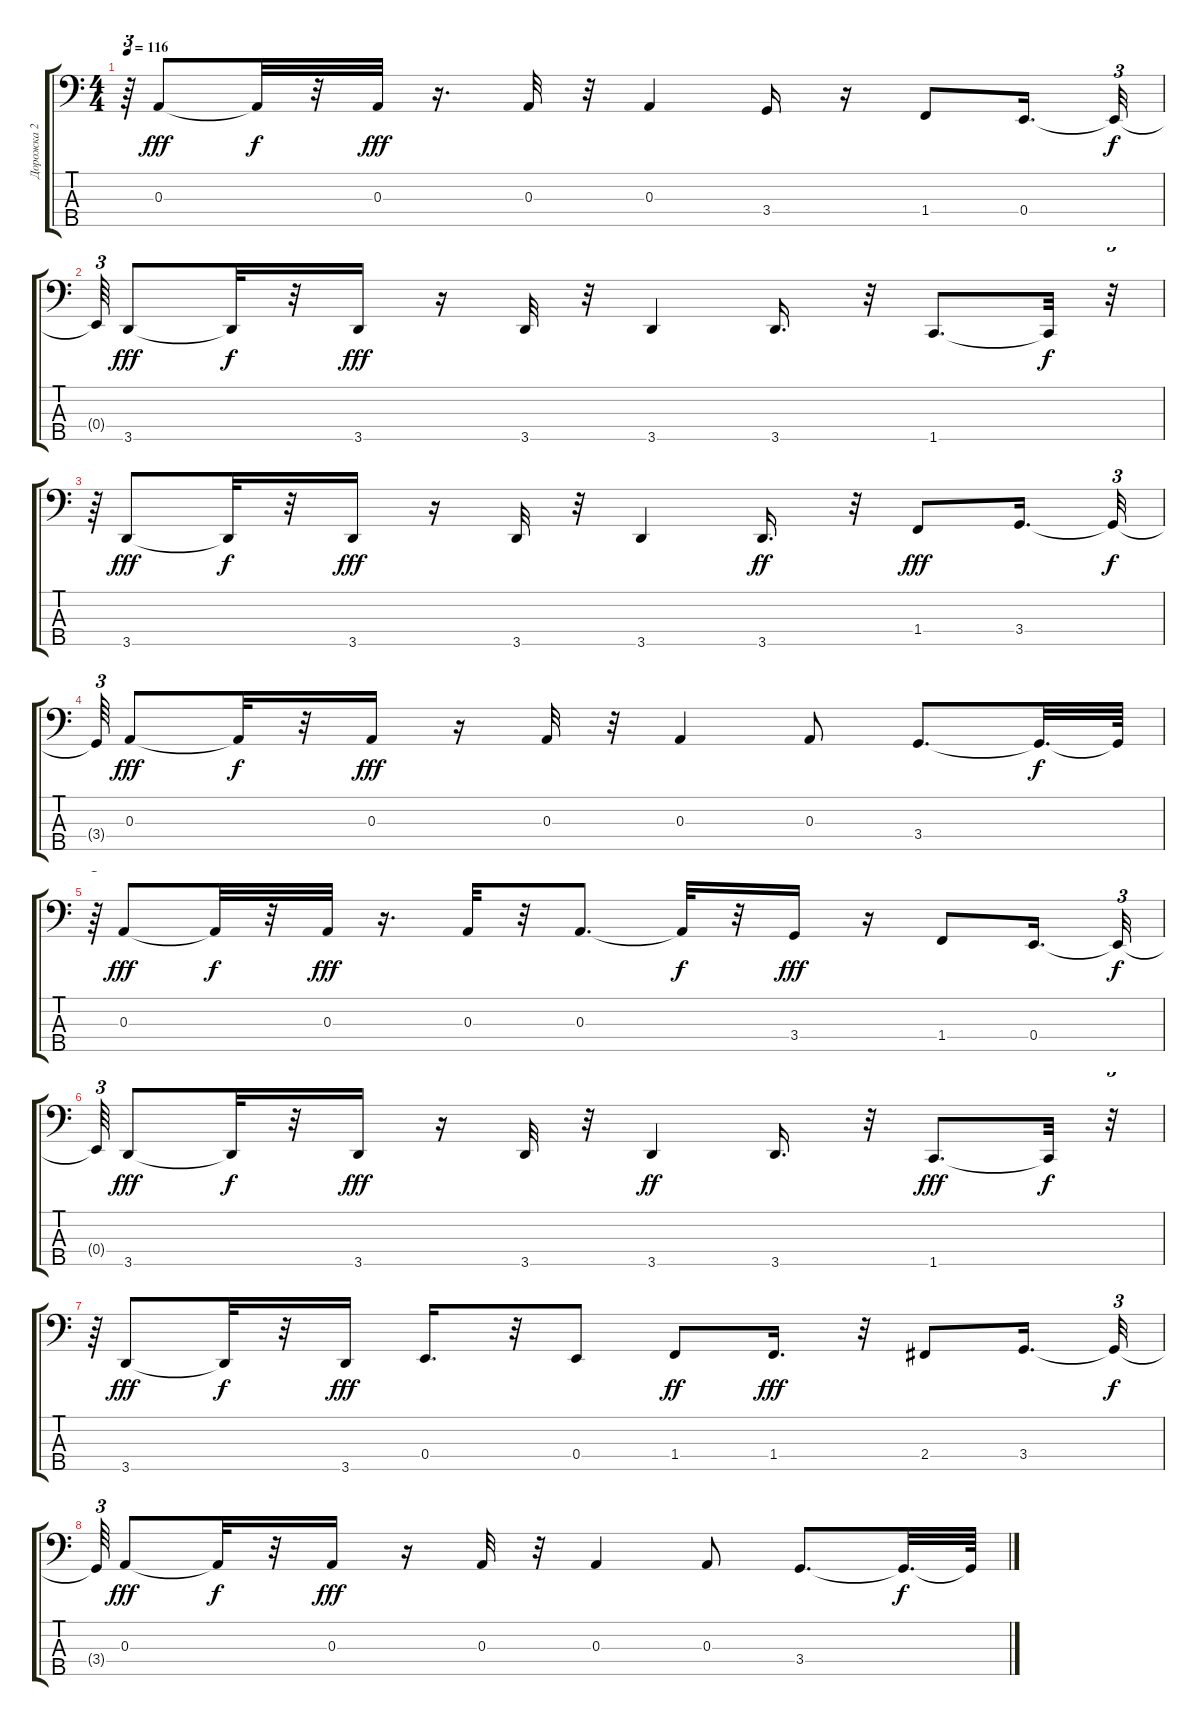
\track ("Дорожка 2" "Дорожка 2") {instrument electricbassfinger}
\staff {score tabs}
\tuning (G2 D2 A1 E1 B0) {hide}
\ts (4 4)
\tempo 116
\clef f4
\ks c
r.64{tu (3 2) dy f} 0.3.8{dy fff} 0.3{t}.32{dy f} r.32 0.3.32{dy fff} r.16{d} 0.3.32 r.32 0.3.4 3.4.16 r.16 1.4.8 0.4.16{d} 0.4{t}.32{tu (3 2) dy f} |
0.4{t}.64{tu (3 2)} 3.5.8{dy fff} 3.5{t}.32{dy f} r.32 3.5.16{dy fff} r.16 3.5.32 r.32 3.5.4 3.5.16{d} r.32 1.5.8{d} 1.5{t}.32{dy f} r.32{tu (3 2)} |
r.64{tu (3 2)} 3.5.8{dy fff} 3.5{t}.32{dy f} r.32 3.5.16{dy fff} r.16 3.5.32 r.32 3.5.4 3.5.16{d dy ff} r.32 1.4.8{dy fff} 3.4.16{d} 3.4{t}.32{tu (3 2) dy f} |
3.4{t}.64{tu (3 2)} 0.3.8{dy fff} 0.3{t}.32{dy f} r.32 0.3.16{dy fff} r.16 0.3.32 r.32 0.3.4 0.3.8 3.4.8{d} 3.4{t}.32{d dy f} 3.4{t}.64 |
r.64{tu (3 2)} 0.3.8{dy fff} 0.3{t}.32{dy f} r.32 0.3.32{dy fff} r.16{d} 0.3.32 r.32 0.3.8{d} 0.3{t}.32{dy f} r.32 3.4.16{dy fff} r.16 1.4.8 0.4.16{d} 0.4{t}.32{tu (3 2) dy f} |
0.4{t}.64{tu (3 2)} 3.5.8{dy fff} 3.5{t}.32{dy f} r.32 3.5.16{dy fff} r.16 3.5.32 r.32 3.5.4{dy ff} 3.5.16{d} r.32 1.5.8{d dy fff} 1.5{t}.32{dy f} r.32{tu (3 2)} |
r.64{tu (3 2)} 3.5.8{dy fff} 3.5{t}.32{dy f} r.32 3.5.16{dy fff} 0.4.16{d} r.32 0.4.8 1.4.8{dy ff} 1.4.16{d dy fff} r.32 2.4.8 3.4.16{d} 3.4{t}.32{tu (3 2) dy f} |
3.4{t}.64{tu (3 2)} 0.3.8{dy fff} 0.3{t}.32{dy f} r.32 0.3.16{dy fff} r.16 0.3.32 r.32 0.3.4 0.3.8 3.4.8{d} 3.4{t}.32{d dy f} 3.4{t}.64
